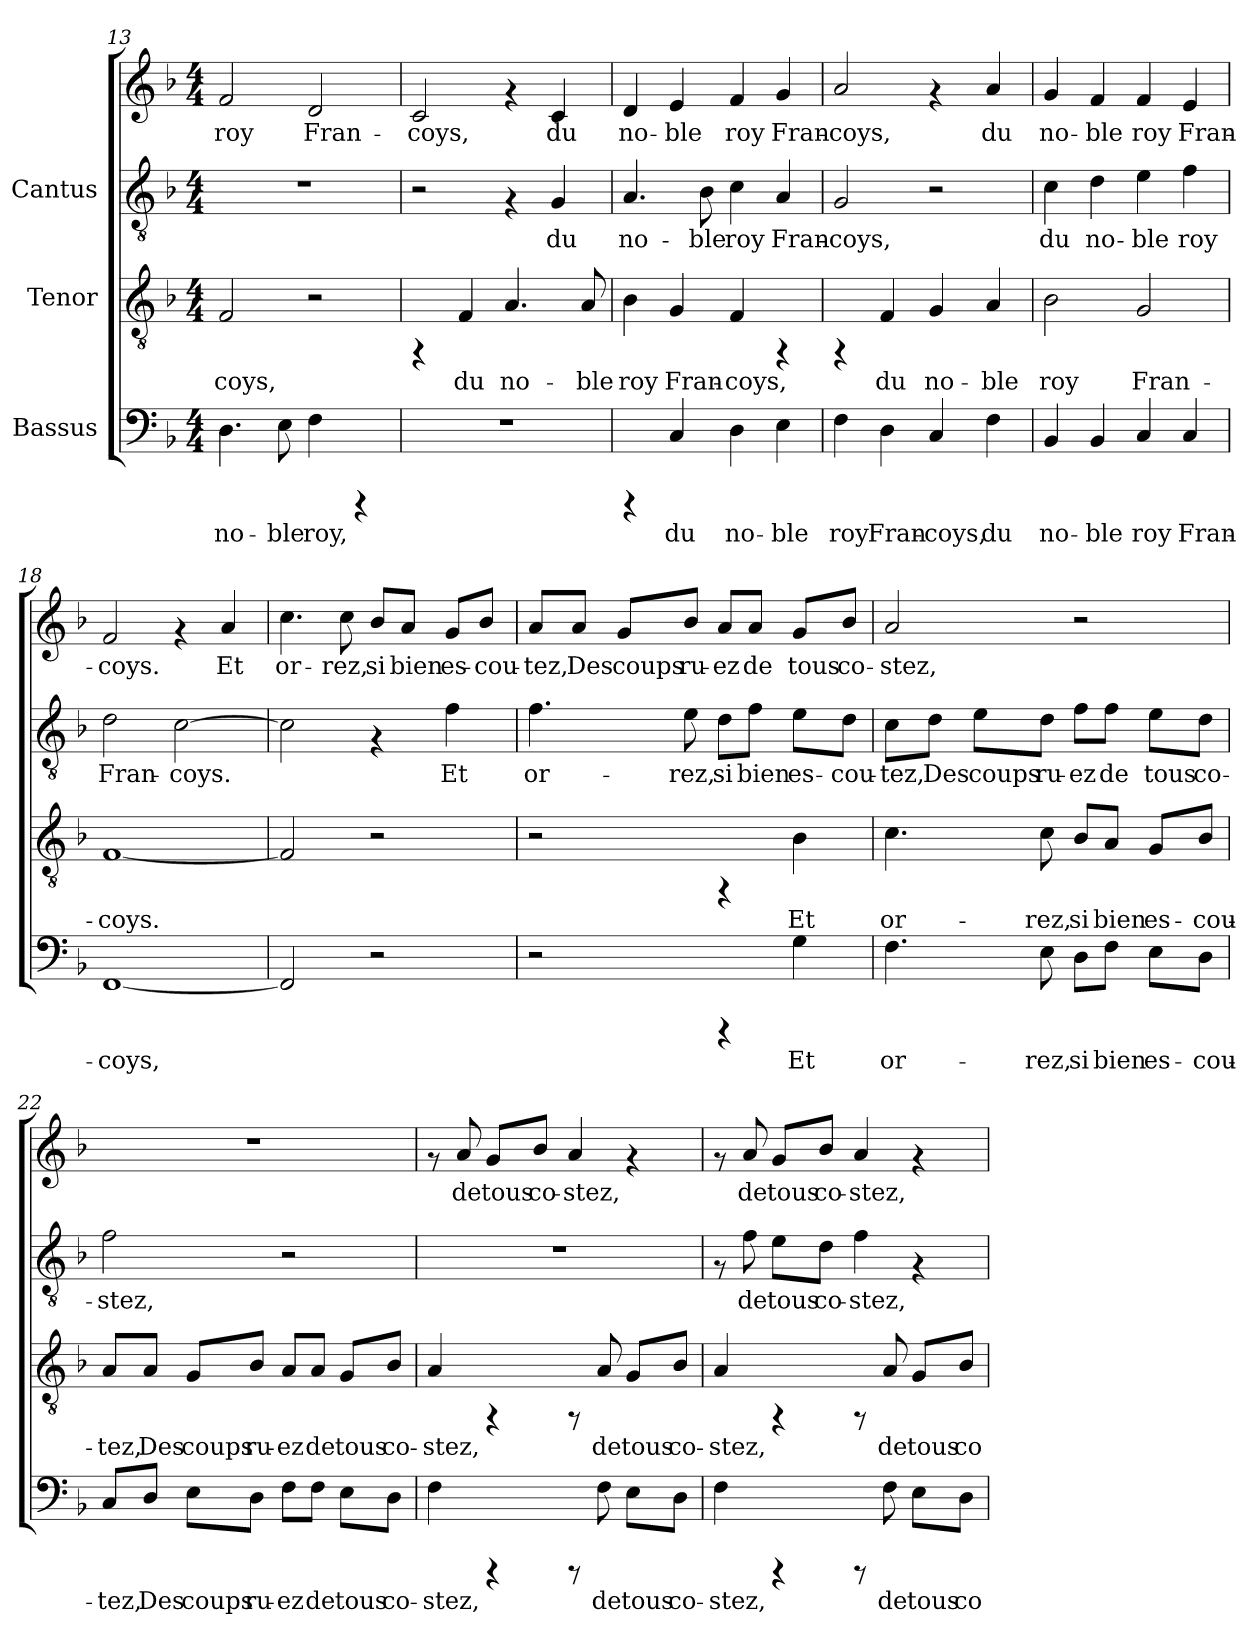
**kern	**text	**kern	**text	**kern	**text	**kern	**text
*part3	*part3	*part2	*part2	*part1	*part1	*part1	*part1
*staff4	*staff4	*staff3	*staff3	*staff2	*staff2	*staff1	*staff1
*I"Bassus	*	*I"Tenor	*	*I"Cantus	*	*	*
*clefF4	*	*clefGv2	*	*clefGv2	*	*clefG2	*
*k[b-]	*	*k[b-]	*	*k[b-]	*	*k[b-]	*
*F:	*	*F:	*	*F:	*	*F:	*
*M4/4	*	*M4/4	*	*M4/4	*	*M4/4	*
=13	=13	=13	=13	=13	=13	=13	=13
!	!LO:LY:b:cj	!	!LO:LY:b:cj	!	!	!	!LO:LY:b:cj
4.D\	no-	2F/	-coys,	1r	.	2f/	roy
!	!LO:LY:b:cj	!	!	!	!	!	!
8E\	-ble	.	.	.	.	.	.
!	!LO:LY:b:cj	!	!	!	!	!	!LO:LY:b:cj
4F\	roy,	2r	.	.	.	2d/	Fran-
4rCCC	.	.	.	.	.	.	.
=14	=14	=14	=14	=14	=14	=14	=14
!	!	!	!	!	!	!	!LO:LY:b:cj
1r	.	4rFF	.	2r	.	2c/	-coys,
!	!	!	!LO:LY:b:cj	!	!	!	!
.	.	4F/	du	.	.	.	.
!	!	!	!LO:LY:b:cj	!	!	!	!
.	.	4.A/	no-	4rF	.	4rf	.
!	!	!	!	!	!LO:LY:b:cj	!	!LO:LY:b:cj
.	.	.	.	4G/	du	4c/	du
!	!	!	!LO:LY:b:cj	!	!	!	!
.	.	8A/	-ble	.	.	.	.
!!LO:PB:g=z
=15	=15	=15	=15	=15	=15	=15	=15
!	!	!	!LO:LY:b:cj	!	!LO:LY:b:cj	!	!LO:LY:b:cj
4rCCC	.	4B-\	roy	4.A/	-no-	4d/	no-
!	!LO:LY:b:cj	!	!LO:LY:b:cj	!	!	!	!LO:LY:b:cj
4C/	du	4G/	Fran-	.	.	4e/	-ble
!	!	!	!	!	!LO:LY:b:cj	!	!
.	.	.	.	8B-\	-ble	.	.
!	!LO:LY:b:cj	!	!LO:LY:b:cj	!	!LO:LY:b:cj	!	!LO:LY:b:cj
4D\	no-	4F/	-coys,	4c\	roy	4f/	roy
!	!LO:LY:b:cj	!	!	!	!LO:LY:b:cj	!	!LO:LY:b:cj
4E\	-ble	4rFF	.	4A/	Fran-	4g/	Fran-
=16	=16	=16	=16	=16	=16	=16	=16
!	!LO:LY:b:cj	!	!	!	!LO:LY:b:cj	!	!LO:LY:b:cj
4F\	roy	4rFF	.	2G/	coys,	2a/	-coys,
!	!LO:LY:b:cj	!	!LO:LY:b:cj	!	!	!	!
4D\	Fran-	4F/	du	.	.	.	.
!	!LO:LY:b:cj	!	!LO:LY:b:cj	!	!	!	!
4C/	-coys,	4G/	no-	2r	.	4rf	.
!	!LO:LY:b:cj	!	!LO:LY:b:cj	!	!	!	!LO:LY:b:cj
4F\	du	4A/	-ble	.	.	4a/	du
=17	=17	=17	=17	=17	=17	=17	=17
!	!LO:LY:b:cj	!	!LO:LY:b:cj	!	!LO:LY:b:cj	!	!LO:LY:b:cj
4BB-/	no-	2B-\	roy	4c\	-du	4g/	no-
!	!LO:LY:b:cj	!	!	!	!LO:LY:b:cj	!	!LO:LY:b:cj
4BB-/	-ble	.	.	4d\	no-	4f/	-ble
!	!LO:LY:b:cj	!	!LO:LY:b:cj	!	!LO:LY:b:cj	!	!LO:LY:b:cj
4C/	roy	2G/	Fran-	4e\	-ble	4f/	roy
!	!LO:LY:b:cj	!	!	!	!LO:LY:b:cj	!	!LO:LY:b:cj
4C/	Fran-	.	.	4f\	roy	4e/	Fran-
=18	=18	=18	=18	=18	=18	=18	=18
!	!LO:LY:b:cj	!	!LO:LY:b:cj	!	!LO:LY:b:cj	!	!LO:LY:b:cj
[<1FF	-coys,	[<1F	-coys.	2d\	Fran-	2f/	coys.
!	!	!	!	!	!LO:LY:b:cj	!	!
.	.	.	.	[>2c\	-coys.	4rf	.
!	!	!	!	!	!	!	!LO:LY:b:cj
.	.	.	.	.	.	4a/	Et
!!LO:LB:g=z
=19	=19	=19	=19	=19	=19	=19	=19
!	!	!	!	!	!LO:LY:b:cj	!	!LO:LY:b:cj
2FF/]	.	2F/]	.	2c\]	-	4.cc\	or-
!	!	!	!	!	!	!	!LO:LY:b:cj
.	.	.	.	.	.	8cc\	-rez,
!	!	!	!	!	!	!	!LO:LY:b:cj
2r	.	2r	.	4rF	.	8b-/L	si
!	!	!	!	!	!	!	!LO:LY:b:cj
.	.	.	.	.	.	8a/J	bien
!	!	!	!	!	!LO:LY:b:cj	!	!LO:LY:b:cj
.	.	.	.	4f\	Et	8g/L	es-
!	!	!	!	!	!	!	!LO:LY:b:cj
.	.	.	.	.	.	8b-/J	-cou-
=20	=20	=20	=20	=20	=20	=20	=20
!	!	!	!	!	!LO:LY:b:cj	!	!LO:LY:b:cj
2r	.	2r	.	4.f\	-or-	8a/L	tez,
!	!	!	!	!	!	!	!LO:LY:b:cj
.	.	.	.	.	.	8a/J	Des
!	!	!	!	!	!	!	!LO:LY:b:cj
.	.	.	.	.	.	8g/L	coups
!	!	!	!	!	!LO:LY:b:cj	!	!LO:LY:b:cj
.	.	.	.	8e\	-rez,	8b-/J	ru-
!	!	!	!	!	!LO:LY:b:cj	!	!LO:LY:b:cj
4rCCC	.	4rFF	.	8d\L	si	8a/L	-ez
!	!	!	!	!	!LO:LY:b:cj	!	!LO:LY:b:cj
.	.	.	.	8f\J	bien	8a/J	de
!	!LO:LY:b:cj	!	!LO:LY:b:cj	!	!LO:LY:b:cj	!	!LO:LY:b:cj
4G\	Et	4B-\	Et	8e\L	es-	8g/L	tous
!	!	!	!	!	!LO:LY:b:cj	!	!LO:LY:b:cj
.	.	.	.	8d\J	-cou-	8b-/J	co-
=21	=21	=21	=21	=21	=21	=21	=21
!	!LO:LY:b:cj	!	!LO:LY:b:cj	!	!LO:LY:b:cj	!	!LO:LY:b:cj
4.F\	or-	4.c\	or-	8c\L	tez,	2a/	-stez,
!	!	!	!	!	!LO:LY:b:cj	!	!
.	.	.	.	8d\J	Des	.	.
!	!	!	!	!	!LO:LY:b:cj	!	!
.	.	.	.	8e\L	coups	.	.
!	!LO:LY:b:cj	!	!LO:LY:b:cj	!	!LO:LY:b:cj	!	!
8E\	-rez,	8c\	-rez,	8d\J	ru-	.	.
!	!LO:LY:b:cj	!	!LO:LY:b:cj	!	!LO:LY:b:cj	!	!
8D\L	si	8B-/L	si	8f\L	-ez	2r	.
!	!LO:LY:b:cj	!	!LO:LY:b:cj	!	!LO:LY:b:cj	!	!
8F\J	bien	8A/J	bien	8f\J	de	.	.
!	!LO:LY:b:cj	!	!LO:LY:b:cj	!	!LO:LY:b:cj	!	!
8E\L	es-	8G/L	es-	8e\L	tous	.	.
!	!LO:LY:b:cj	!	!LO:LY:b:cj	!	!LO:LY:b:cj	!	!
8D\J	-cou-	8B-/J	-cou-	8d\J	co-	.	.
!!LO:LB:g=z
=22	=22	=22	=22	=22	=22	=22	=22
!	!LO:LY:b:cj	!	!LO:LY:b:cj	!	!LO:LY:b:cj	!	!
8C/L	-tez,	8A/L	-tez,	2f\	-stez,	1r	.
!	!LO:LY:b:cj	!	!LO:LY:b:cj	!	!	!	!
8D/J	Des	8A/J	Des	.	.	.	.
!	!LO:LY:b:cj	!	!LO:LY:b:cj	!	!	!	!
8E\L	coups	8G/L	coups	.	.	.	.
!	!LO:LY:b:cj	!	!LO:LY:b:cj	!	!	!	!
8D\J	ru-	8B-/J	ru-	.	.	.	.
!	!LO:LY:b:cj	!	!LO:LY:b:cj	!	!	!	!
8F\L	-ez	8A/L	-ez	2r	.	.	.
!	!LO:LY:b:cj	!	!LO:LY:b:cj	!	!	!	!
8F\J	de	8A/J	de	.	.	.	.
!	!LO:LY:b:cj	!	!LO:LY:b:cj	!	!	!	!
8E\L	tous	8G/L	tous	.	.	.	.
!	!LO:LY:b:cj	!	!LO:LY:b:cj	!	!	!	!
8D\J	co-	8B-/J	co-	.	.	.	.
=23	=23	=23	=23	=23	=23	=23	=23
!	!LO:LY:b:cj	!	!LO:LY:b:cj	!	!	!	!
4F\	-stez,	4A/	-stez,	1r	.	8rf	.
!	!	!	!	!	!	!	!LO:LY:b:cj
.	.	.	.	.	.	8a/	de
!	!	!	!	!	!	!	!LO:LY:b:cj
4rCCC	.	4rFF	.	.	.	8g/L	tous
!	!	!	!	!	!	!	!LO:LY:b:cj
.	.	.	.	.	.	8b-/J	co-
!	!	!	!	!	!	!	!LO:LY:b:cj
8rCCC	.	8rFF	.	.	.	4a/	-stez,
!	!LO:LY:b:cj	!	!LO:LY:b:cj	!	!	!	!
8F\	de	8A/	de	.	.	.	.
!	!LO:LY:b:cj	!	!LO:LY:b:cj	!	!	!	!
8E\L	tous	8G/L	tous	.	.	4rf	.
!	!LO:LY:b:cj	!	!LO:LY:b:cj	!	!	!	!
8D\J	co-	8B-/J	co-	.	.	.	.
=24	=24	=24	=24	=24	=24	=24	=24
!	!LO:LY:b:cj	!	!LO:LY:b:cj	!	!	!	!
4F\	-stez,	4A/	-stez,	8rF	.	8rf	.
!	!	!	!	!	!LO:LY:b:cj	!	!LO:LY:b:cj
.	.	.	.	8f\	de	8a/	de
!	!	!	!	!	!LO:LY:b:cj	!	!LO:LY:b:cj
4rCCC	.	4rFF	.	8e\L	tous	8g/L	tous
!	!	!	!	!	!LO:LY:b:cj	!	!LO:LY:b:cj
.	.	.	.	8d\J	co-	8b-/J	co-
!	!	!	!	!	!LO:LY:b:cj	!	!LO:LY:b:cj
8rCCC	.	8rFF	.	4f\	-stez,	4a/	-stez,
!	!LO:LY:b:cj	!	!LO:LY:b:cj	!	!	!	!
8F\	de	8A/	de	.	.	.	.
!	!LO:LY:b:cj	!	!LO:LY:b:cj	!	!	!	!
8E\L	tous	8G/L	tous	4rF	.	4rf	.
!	!LO:LY:b:cj	!	!LO:LY:b:cj	!	!	!	!
8D\J	co-	8B-/J	co-	.	.	.	.
=	=	=	=	=	=	=	=
*-	*-	*-	*-	*-	*-	*-	*-
